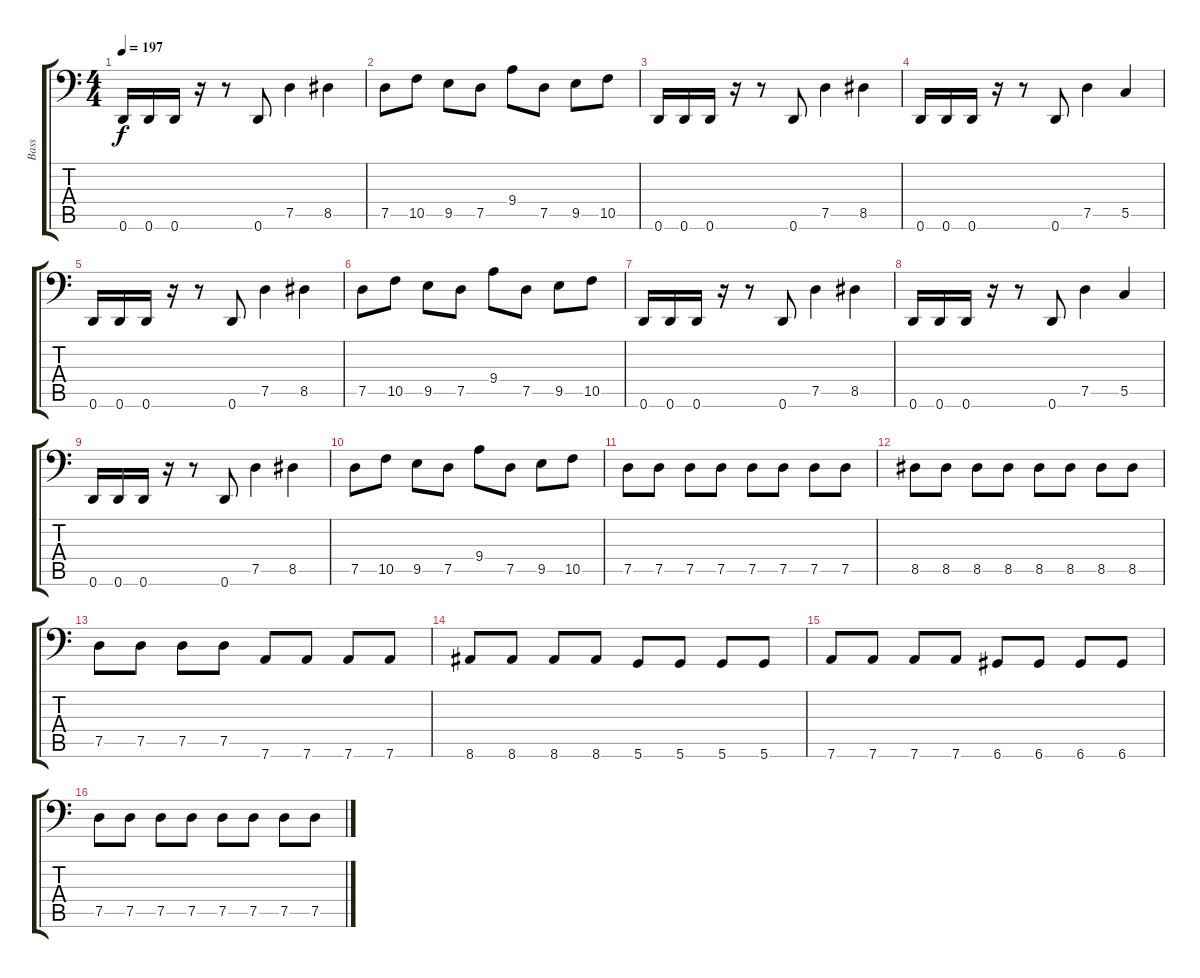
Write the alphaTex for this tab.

\track ("Bass" "Bass") {instrument electricbasspick}
\staff {score tabs}
\tuning (D3 A2 F2 C2 G1 D1) {hide}
\ts (4 4)
\tempo 197
\clef f4
\ks c
0.6.16{dy f} 0.6.16 0.6.16 r.16 r.8 0.6.8 7.5.4 8.5.4 |
7.5.8 10.5.8 9.5.8 7.5.8 9.4.8 7.5.8 9.5.8 10.5.8 |
0.6.16 0.6.16 0.6.16 r.16 r.8 0.6.8 7.5.4 8.5.4 |
0.6.16 0.6.16 0.6.16 r.16 r.8 0.6.8 7.5.4 5.5.4 |
0.6.16 0.6.16 0.6.16 r.16 r.8 0.6.8 7.5.4 8.5.4 |
7.5.8 10.5.8 9.5.8 7.5.8 9.4.8 7.5.8 9.5.8 10.5.8 |
0.6.16 0.6.16 0.6.16 r.16 r.8 0.6.8 7.5.4 8.5.4 |
0.6.16 0.6.16 0.6.16 r.16 r.8 0.6.8 7.5.4 5.5.4 |
0.6.16 0.6.16 0.6.16 r.16 r.8 0.6.8 7.5.4 8.5.4 |
7.5.8 10.5.8 9.5.8 7.5.8 9.4.8 7.5.8 9.5.8 10.5.8 |
7.5.8 7.5.8 7.5.8 7.5.8 7.5.8 7.5.8 7.5.8 7.5.8 |
8.5.8 8.5.8 8.5.8 8.5.8 8.5.8 8.5.8 8.5.8 8.5.8 |
7.5.8 7.5.8 7.5.8 7.5.8 7.6.8 7.6.8 7.6.8 7.6.8 |
8.6.8 8.6.8 8.6.8 8.6.8 5.6.8 5.6.8 5.6.8 5.6.8 |
7.6.8 7.6.8 7.6.8 7.6.8 6.6.8 6.6.8 6.6.8 6.6.8 |
7.5.8 7.5.8 7.5.8 7.5.8 7.5.8 7.5.8 7.5.8 7.5.8
